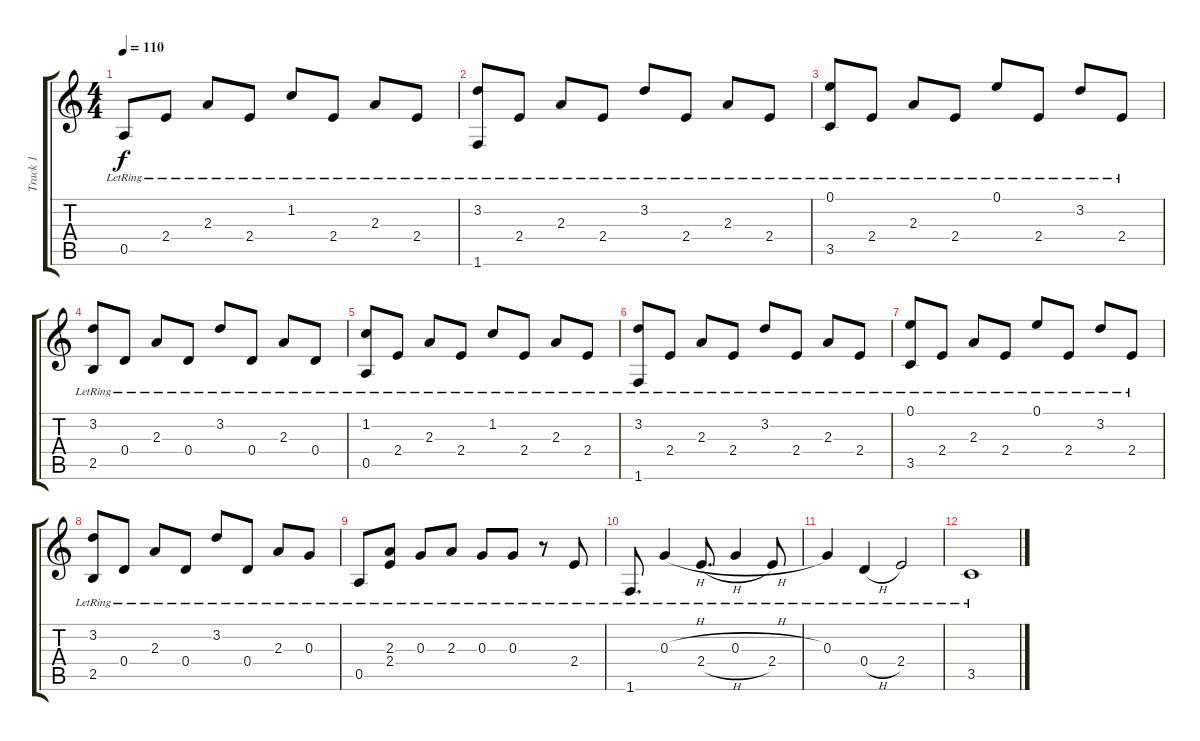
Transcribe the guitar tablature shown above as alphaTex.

\track ("Track 1" "Track 1") {instrument acousticguitarnylon}
\staff {score tabs}
\tuning (E4 B3 G3 D3 A2 E2) {hide}
\ts (4 4)
\tempo 110
\clef g2
\ks c
0.5{lr}.8{dy f} 2.4{lr}.8 2.3{lr}.8 2.4{lr}.8 1.2{lr}.8 2.4{lr}.8 2.3{lr}.8 2.4{lr}.8 |
(3.2{lr} 1.6{lr}).8 2.4{lr}.8 2.3{lr}.8 2.4{lr}.8 3.2{lr}.8 2.4{lr}.8 2.3{lr}.8 2.4{lr}.8 |
(0.1{lr} 3.5{lr}).8 2.4{lr}.8 2.3{lr}.8 2.4{lr}.8 0.1{lr}.8 2.4{lr}.8 3.2{lr}.8 2.4{lr}.8 |
(3.2{lr} 2.5{lr}).8 0.4{lr}.8 2.3{lr}.8 0.4{lr}.8 3.2{lr}.8 0.4{lr}.8 2.3{lr}.8 0.4{lr}.8 |
(1.2{lr} 0.5{lr}).8 2.4{lr}.8 2.3{lr}.8 2.4{lr}.8 1.2{lr}.8 2.4{lr}.8 2.3{lr}.8 2.4{lr}.8 |
(3.2{lr} 1.6{lr}).8 2.4{lr}.8 2.3{lr}.8 2.4{lr}.8 3.2{lr}.8 2.4{lr}.8 2.3{lr}.8 2.4{lr}.8 |
(0.1{lr} 3.5{lr}).8 2.4{lr}.8 2.3{lr}.8 2.4{lr}.8 0.1{lr}.8 2.4{lr}.8 3.2{lr}.8 2.4{lr}.8 |
(3.2{lr} 2.5{lr}).8 0.4{lr}.8 2.3{lr}.8 0.4{lr}.8 3.2{lr}.8 0.4{lr}.8 2.3{lr}.8 0.3{lr}.8 |
0.5{lr}.8 (2.3{lr} 2.4{lr}).8 0.3{lr}.8 2.3{lr}.8 0.3{lr}.8 0.3{lr}.8 r.8 2.4{lr}.8 |
1.6{lr}.8{d} 0.3{h lr}.4 2.4{h lr}.8{d} 0.3{h lr}.4 2.4{lr}.8 |
0.3{lr}.4 0.4{h lr}.4 2.4{lr}.2 |
3.5{lr}.1
